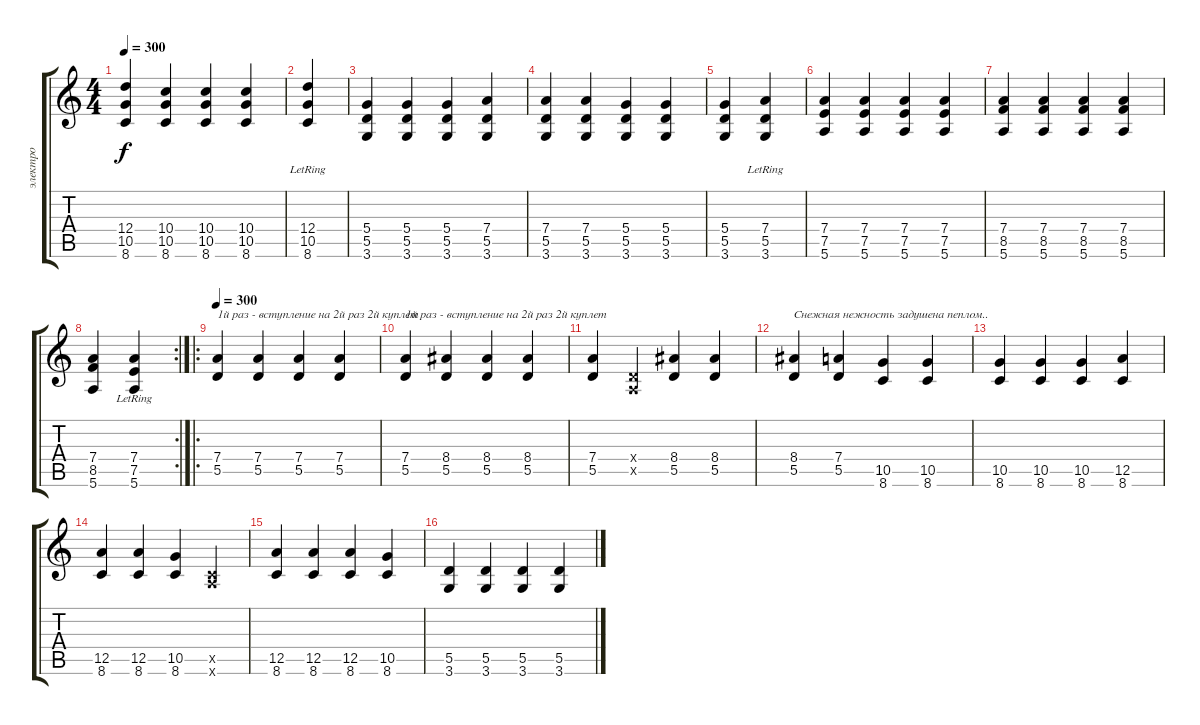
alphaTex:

\track ("электро" "электро") {instrument overdrivenguitar}
\staff {score tabs}
\tuning (E4 B3 G3 D3 A2 E2) {hide}
\ts (4 4)
\tempo 300
\clef g2
\ks c
(12.4 10.5 8.6).4{dy f} (10.4 10.5 8.6).4 (10.4 10.5 8.6).4 (10.4 10.5 8.6).4 |
(12.4 10.5{lr} 8.6).4 |
(5.4 5.5 3.6).4 (5.4 5.5 3.6).4 (5.4 5.5 3.6).4 (7.4 5.5 3.6).4 |
(7.4 5.5 3.6).4 (7.4 5.5 3.6).4 (5.4 5.5 3.6).4 (5.4 5.5 3.6).4 |
(5.4 5.5 3.6).4 (7.4{lr} 5.5 3.6{lr}).4 |
(7.4 7.5 5.6).4 (7.4 7.5 5.6).4 (7.4 7.5 5.6).4 (7.4 7.5 5.6).4 |
(7.4 8.5 5.6).4 (7.4 8.5 5.6).4 (7.4 8.5 5.6).4 (7.4 8.5 5.6).4 |
\rc 2
(7.4 8.5 5.6).4 (7.4 7.5 5.6{lr}).4 |
\ro
\tempo 300
(7.4 5.5).4{txt "1й раз - вступление на 2й раз 2й куплет"} (7.4 5.5).4 (7.4 5.5).4 (7.4 5.5).4 |
(7.4 5.5).4{txt "1й раз - вступление на 2й раз 2й куплет"} (8.4 5.5).4 (8.4 5.5).4 (8.4 5.5).4 |
(7.4 5.5).4 (0.4{x} 0.5{x}).4 (8.4 5.5).4 (8.4 5.5).4 |
(8.4 5.5).4{txt "Снежная нежность задушена пеплом.."} (7.4 5.5).4 (10.5 8.6).4 (10.5 8.6).4 |
(10.5 8.6).4 (10.5 8.6).4 (10.5 8.6).4 (12.5 8.6).4 |
(12.5 8.6).4 (12.5 8.6).4 (10.5 8.6).4 (0.5{x} 8.6{x}).4 |
(12.5 8.6).4 (12.5 8.6).4 (12.5 8.6).4 (10.5 8.6).4 |
(5.5 3.6).4 (5.5 3.6).4 (5.5 3.6).4 (5.5 3.6).4
